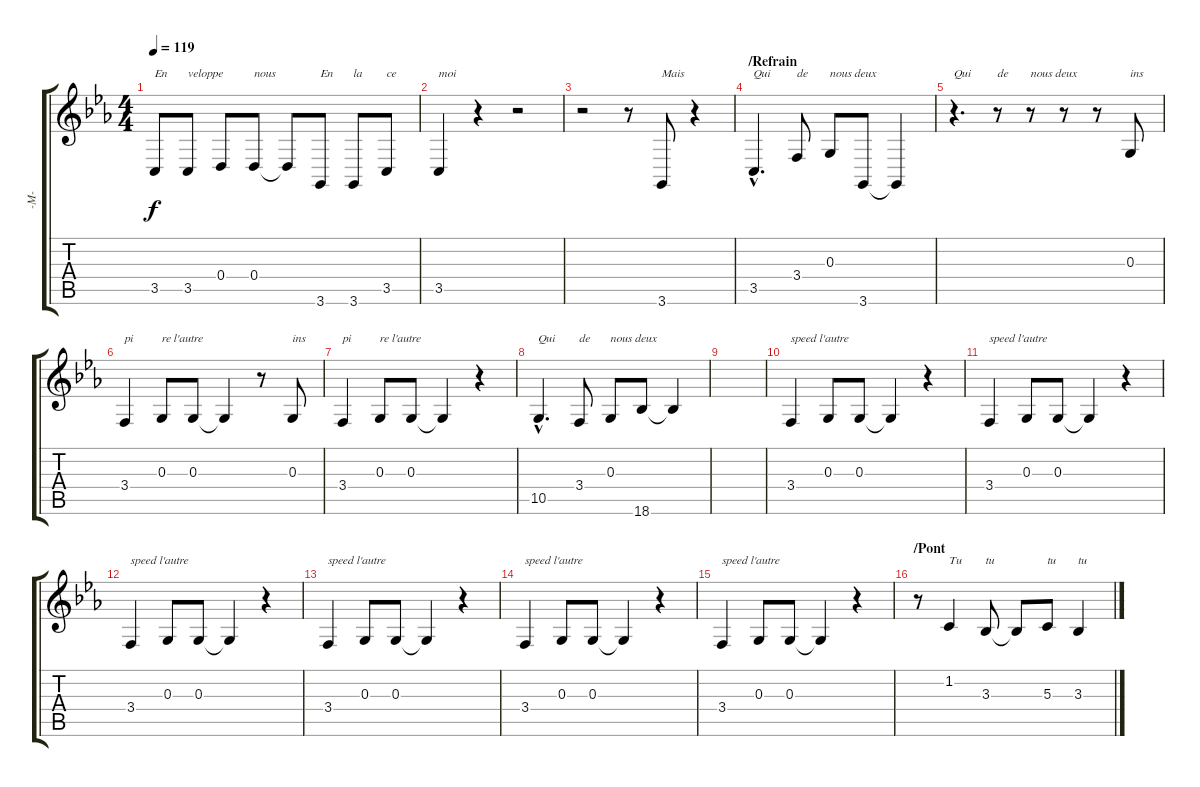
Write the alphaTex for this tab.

\track ("-M-" "-M-") {instrument harmonica}
\staff {score tabs}
\tuning (E4 B3 G3 D3 A2 E2) {hide}
\ts (4 4)
\tempo 119
\clef g2
\ks cminor
3.5.8{txt "En" dy f} 3.5.8{txt "veloppe"} 0.4.8 0.4.8{txt "nous"} 0.4{t}.8 3.6.8{txt "En"} 3.6.8{txt "la"} 3.5.8{txt "ce"} |
3.5.4{txt "moi"} r.4 r.2 |
r.2 r.8 3.6.8{txt "Mais"} r.4 |
\section ("" "/Refrain")
3.5{hac}.4{d txt "Qui"} 3.4.8{txt "de"} 0.3.8{txt "nous deux"} 3.6.8 3.6{t}.4 |
r.4{d txt "Qui"} r.8{txt "de"} r.8{txt "nous deux"} r.8 r.8 0.3.8{txt "ins"} |
3.4.4{txt "pi"} 0.3.8{txt "re l'autre"} 0.3.8 0.3{t}.4 r.8 0.3.8{txt "ins"} |
3.4.4{txt "pi"} 0.3.8{txt "re l'autre"} 0.3.8 0.3{t}.4 r.4 |
10.5{hac}.4{d txt "Qui"} 3.4.8{txt "de"} 0.3.8{txt "nous deux"} 18.6.8 18.6{t}.4 |
|
3.4.4{txt "speed l'autre"} 0.3.8 0.3.8 0.3{t}.4 r.4 |
3.4.4{txt "speed l'autre"} 0.3.8 0.3.8 0.3{t}.4 r.4 |
3.4.4{txt "speed l'autre"} 0.3.8 0.3.8 0.3{t}.4 r.4 |
3.4.4{txt "speed l'autre"} 0.3.8 0.3.8 0.3{t}.4 r.4 |
3.4.4{txt "speed l'autre"} 0.3.8 0.3.8 0.3{t}.4 r.4 |
3.4.4{txt "speed l'autre"} 0.3.8 0.3.8 0.3{t}.4 r.4 |
\section ("" "/Pont")
r.8 1.2.4{txt "Tu"} 3.3.8{txt "tu"} 3.3{t}.8 5.3.8{txt "tu"} 3.3.4{txt "tu"}
